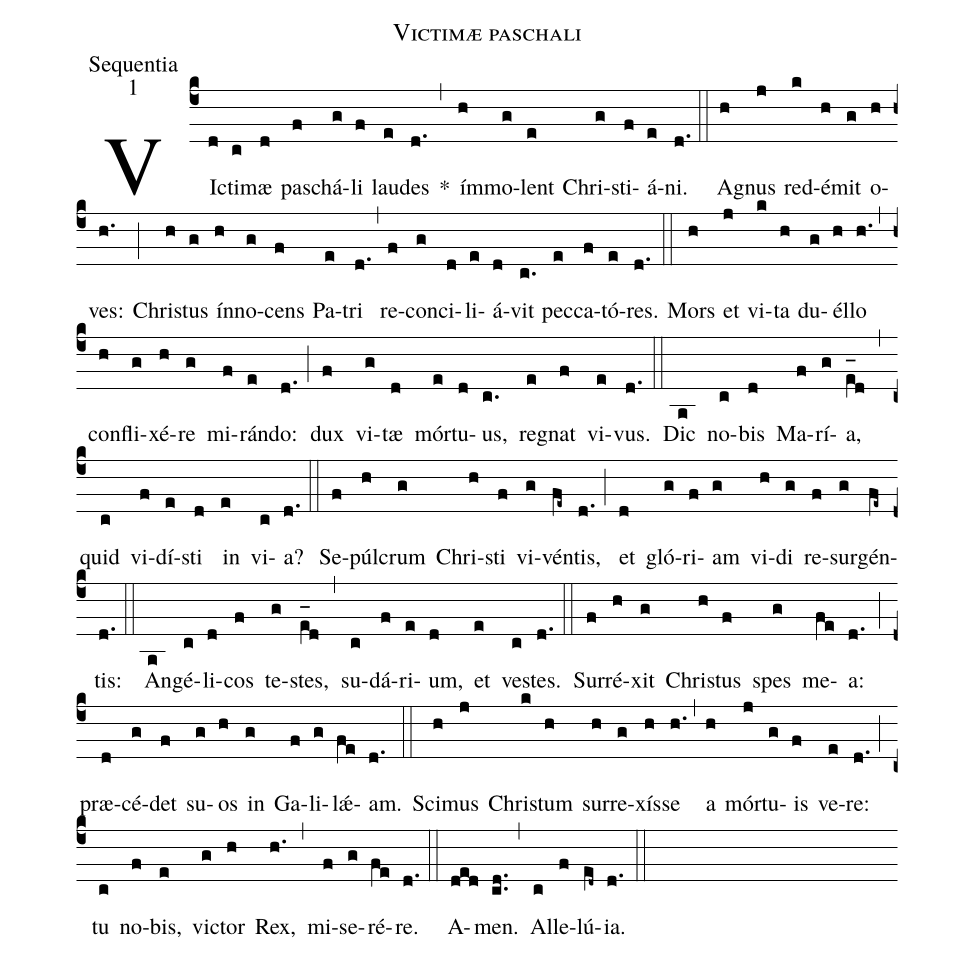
name:Victimæ paschali;
office-part:Sequentia;
mode:1;
%%
(c4) VI(d)cti(c)mæ(d) pa(f)schá(g)li(f) lau(e)des(d.) *(,) ím(h)mo(g)lent(e) Chri(g)sti(f)á(e)ni.(d.) (::) A(h)gnus(j) red(k)é(h)mit(g) o(h)ves:(h.) (;) Chri(h)stus(g) ín(h)no(g)cens(f) Pa(e)tri(d.) (,) re(f)con(g)ci(d)li(e)á(d)vit(c.) pec(e)ca(f)tó(e)res.(d.) (::) Mors(h) et(j) vi(k)ta(h) du(g)él(h)lo(h.) (,) con(h)fli(g)xé(h)re(g) mi(f)rán(e)do:(d.) (;) dux(f) vi(g)tæ(d) mór(e)tu(d)us,(c.) re(e)gnat(f) vi(e)vus.(d.) (::) Dic(a) no(c)bis(d) Ma(f)rí(g)a,(e_[oh:h][ll:1]d) (,) quid(c) vi(f)dí(e)sti(d) in(e) vi(c)a?(d.) (::) Se(f)púl(h)crum(g) Chri(h)sti(f) vi(g)vén(fe~)tis,(d.) (;) et(d) gló(g)ri(f)am(g) vi(h)di(g) re(f)sur(g)gén(fe~)tis:(d.) (::) An(a)gé(c)li(d)cos(f) te(g)stes,(e_[oh:h][ll:1]d) (,) su(c)dá(f)ri(e)um,(d) et(e) ve(c)stes.(d.) (::) Sur(f)ré(h)xit(g) Chri(h)stus(f) spes(g) me(fe)a:(d.) (;) præ(d)cé(g)det(f) su(g)os(h) in(g) Ga(f)li(g)lǽ(fe)am.(d.) (::) Sci(h)mus(j) Chri(k)stum(h) sur(h)re(g)xís(h)se(h.) (,) a(h) mór(j)tu(g)is(f) ve(e)re:(d.) (;) tu(c) no(f)bis,(e) vi(g)ctor(h) Rex,(h.) (,) mi(f)se(g)ré(fe)re.(d.) (::) A(ded)men.(cd..) (,) Al(c)le(f)lú(e[ll:1]d~){ia}.(d.) (::)
